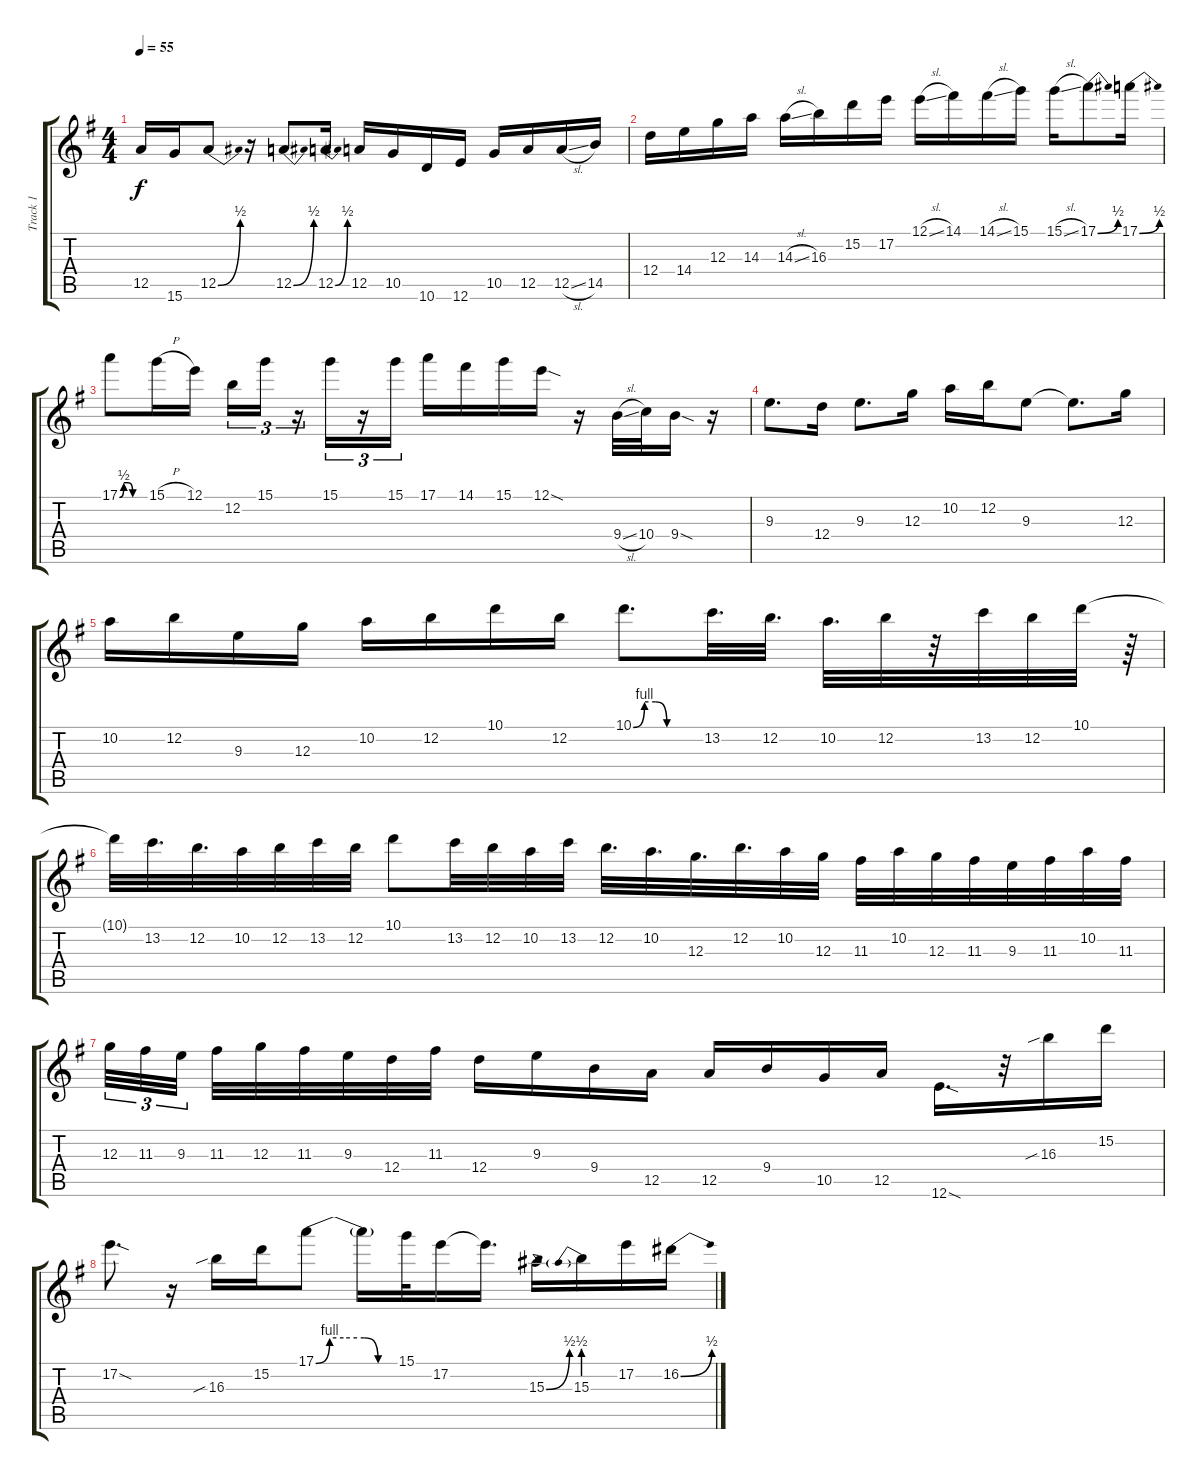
\track ("Track 1" "Track 1") {instrument distortionguitar}
\staff {score tabs}
\tuning (E4 B3 G3 D3 A2 E2) {hide}
\ts (4 4)
\tempo 55
\clef g2
\ks eminor
12.5.16{dy f} 15.6.16 12.5{be (bend 0 0 60 2)}.8 r.16 12.5{be (bend 0 0 60 2)}.8 12.5{be (bend 0 0 60 2)}.16 12.5.16 10.5.16 10.6.16 12.6.16 10.5.16 12.5.16 12.5{sl}.16 14.5.16 |
12.4.16 14.4.16 12.3.16 14.3.16 14.3{sl}.16 16.3.16 15.2.16 17.2.16 12.1{sl}.16 14.1.16 14.1{sl}.16 15.1.16 15.1{sl}.16 17.1{be (bend 0 0 60 2)}.8 17.1{be (bend 0 0 60 2)}.16 |
17.1{be (custom 0 0 10 2 20 2 31 0 60 0)}.8 15.1{h}.16 12.1.16 12.2.16{tu (3 2)} 15.1.16{tu (3 2)} r.16{tu (3 2)} 15.1.16{tu (3 2)} r.16{tu (3 2)} 15.1.16{tu (3 2)} 17.1.16 14.1.16 15.1.16 12.1{sod}.16 r.16 9.4{sl}.32 10.4.32 9.4{sod}.16 r.16 |
9.3.8{d} 12.4.16 9.3.8{d} 12.3.16 10.2.16 12.2.16 9.3.8 9.3{t}.8{d} 12.3.16 |
10.2.16 12.2.16 9.3.16 12.3.16 10.2.16 12.2.16 10.1.16 12.2.16 10.1{be (custom 0 0 10 4 20 4 30 0 60 0)}.8{d} 13.2.32{d} 12.2.32{d} 10.2.32{d} 12.2.32 r.32 13.2.32 12.2.32 10.1.32 r.64 |
10.1{t}.32 13.2.32{d} 12.2.32{d} 10.2.32 12.2.32 13.2.32 12.2.32 10.1.8 13.2.32 12.2.32 10.2.32 13.2.32 12.2.32{d} 10.2.32{d} 12.3.32{d} 12.2.32{d} 10.2.32 12.3.32 11.3.32 10.2.32 12.3.32 11.3.32 9.3.32 11.3.32 10.2.32 11.3.32 |
12.3.32{tu (3 2)} 11.3.32{tu (3 2)} 9.3.32{tu (3 2) beam splitsecondary} 11.3.32 12.3.32 11.3.32 9.3.32 12.4.32 11.3.32 12.4.16 9.3.16 9.4.16 12.5.16 12.5.16 9.4.16 10.5.16 12.5.16 12.6{sod}.16{d} r.32 16.3{sib}.16 15.2.16 |
17.2{sod}.8{d} r.16 16.3{sib}.16 15.2.16 17.1{be (custom 0 0 10 4 20 4 35 4 45 0 55 0 60 0)}.8 17.1{t}.16 15.1.32 17.2.16 17.2{t}.16{d} 15.3{be (bend 0 0 60 2)}.16 15.3{be (prebend 0 2 60 2)}.16 17.2.16 16.2{be (bend 0 0 60 2)}.16
